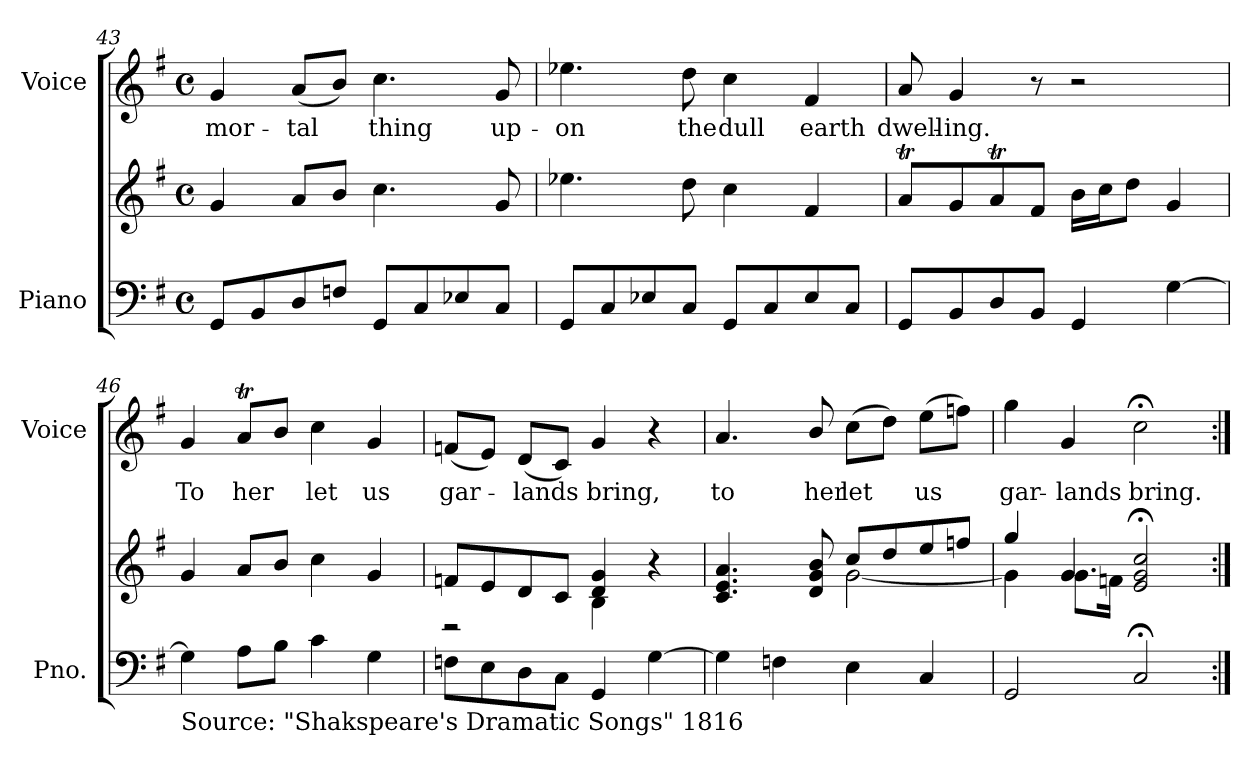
**kern	**kern	**kern	**text
*part2	*part2	*part1	*part1
*staff3	*staff2	*staff1	*staff1
*I"Piano	*	*I"Voice	*
*I'Pno.	*	*I'Voice	*
!!LO:LB:g=z
*clefF4	*clefG2	*clefG2	*
*k[f#]	*k[f#]	*k[f#]	*
*G:	*G:	*G:	*
*M4/4	*M4/4	*M4/4	*
*met(c)	*met(c)	*met(c)	*
=43	=43	=43	=43
!	!	!	!LO:LY:b:color=#000000
8GGi/L	4gi/	4gi/	mor-
8BBi/	.	.	.
!	!	!	!LO:LY:b:color=#000000
8Di/	8ai/L	(8ai/L	-tal
8Fni/J	8bi/J	8bi/J)	.
!	!	!	!LO:LY:b:color=#000000
8GGi/L	4.cci\	4.cci\	thing
8Ci/	.	.	.
8E-Xi/	.	.	.
!	!	!	!LO:LY:b:color=#000000
8Ci/J	8gi/	8gi/	up-
=44	=44	=44	=44
!	!	!	!LO:LY:b:color=#000000
8GGi/L	4.ee-Xi\	4.ee-Xi\	-on
8Ci/	.	.	.
8E-Xi/	.	.	.
!	!	!	!LO:LY:b:color=#000000
8Ci/J	8ddi\	8ddi\	the
!	!	!	!LO:LY:b:color=#000000
8GGi/L	4cci\	4cci\	dull
8Ci/	.	.	.
!	!	!	!LO:LY:b:color=#000000
8E-i/	4f#i/	4f#i/	earth
8Ci/J	.	.	.
=45	=45	=45	=45
!	!	!	!LO:LY:b:color=#000000
8GGi/L	8aTi/L	8ai/	dwell-
!	!	!	!LO:LY:b:color=#000000
8BBi/	8gi/	4gi/	-ing.
8Di/	8aTi/	.	.
8BBi/J	8f#i/J	8r	.
4GGi/	16bi\LL	2r	.
.	16cci\J	.	.
.	8ddi\J	.	.
[4Gi\	4gi/	.	.
!!LO:LB:g=z
=46	=46	=46	=46
!LO:TX:b:t=Source&colon; "Shakspeare's Dramatic Songs" 1816	!	!	!
!	!	!	!LO:LY:b:color=#000000
4Gi\]	4gi/	4gi/	To
!	!	!	!LO:LY:b:color=#000000
8Ai\L	8ai/L	8aTi/L	her
8Bi\J	8bi/J	8bi/J	.
!	!	!	!LO:LY:b:color=#000000
4ci\	4cci\	4cci\	let
!	!	!	!LO:LY:b:color=#000000
4Gi\	4gi/	4gi/	us
=47	=47	=47	=47
*	*^	*	*
!	!	!	!	!LO:LY:b:color=#000000
8Fni\L	8fni/L	2r	(8fni/L	gar-
8Ei\	8ei/	.	8ei/J)	.
!	!	!	!	!LO:LY:b:color=#000000
8Di\	8di/	.	(8di/L	-lands
8Ci\J	8ci/J	.	8ci/J)	.
!	!	!	!	!LO:LY:b:color=#000000
4GGi/	4di/ 4gi	4Bi\	4gi/	bring,
[4Gi\	4r	4ryy	4r	.
=48	=48	=48	=48	=48
!	!	!	!	!LO:LY:b:color=#000000
4Gi\]	4.ci/ 4.ei 4.ai	2ryy	4.ai/	to
4Fni\	.	.	.	.
!	!	!	!	!LO:LY:b:color=#000000
.	8di/ 8gi 8bi	.	8bi/	her
!	!	!	!	!LO:LY:b:color=#000000
4Ei\	8cci/L	[2gi\	(8cci\L	let
.	8ddi/	.	8ddi\J)	.
!	!	!	!	!LO:LY:b:color=#000000
4Ci/	8eei/	.	(8eei\L	us
.	8ffni/J	.	8ffni\J)	.
=49	=49	=49	=49	=49
!	!	!	!	!LO:LY:b:color=#000000
2GGi/	4ggi/	4gi\]	4ggi\	gar-
!	!	!	!	!LO:LY:b:color=#000000
.	4gi/	8.gi\L	4gi/	-lands
.	.	16fni\Jk	.	.
!	!	!	!	!LO:LY:b:color=#000000
2C;i/	2ei/; 2gi; 2cci;	2r;yy	2cc;i\	bring.
*	*v	*v	*	*
=:|!	=:|!	=:|!	=:|!
*-	*-	*-	*-
